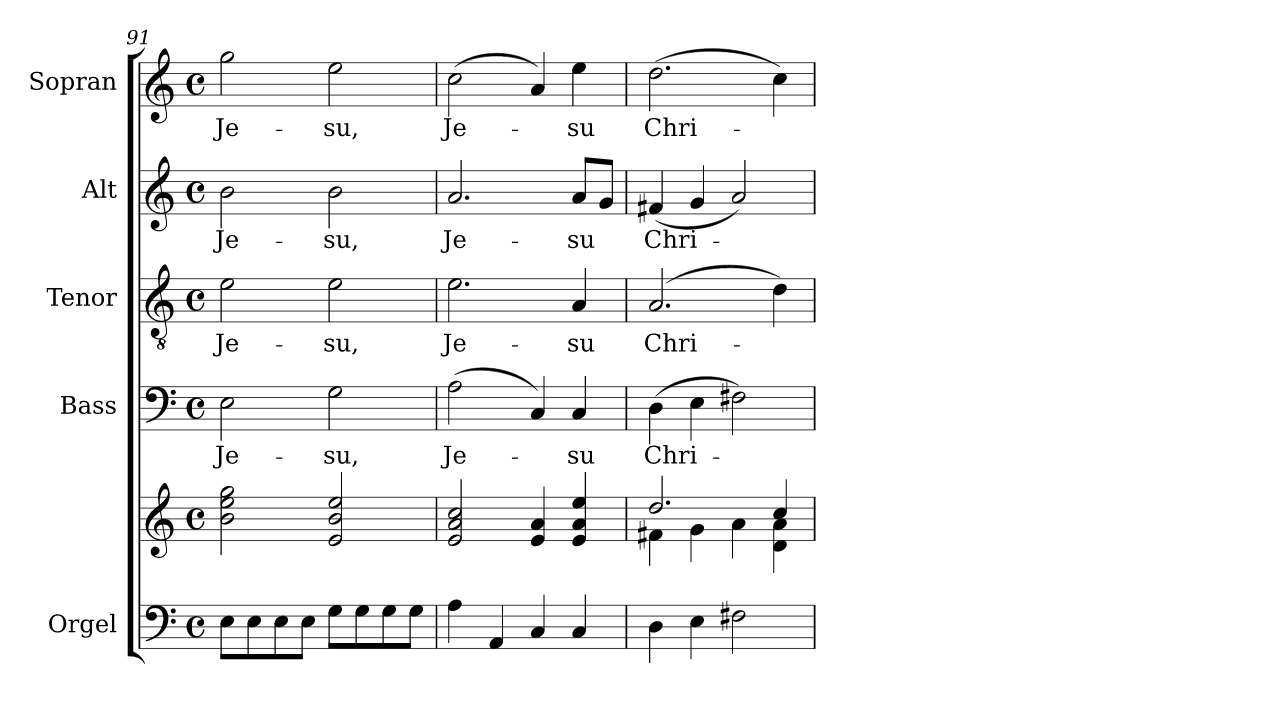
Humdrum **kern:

**kern	**kern	**kern	**text	**kern	**text	**kern	**text	**kern	**text
*part5	*part5	*part4	*part4	*part3	*part3	*part2	*part2	*part1	*part1
*staff6	*staff5	*staff4	*staff4	*staff3	*staff3	*staff2	*staff2	*staff1	*staff1
*I"Orgel	*	*I"Bass	*	*I"Tenor	*	*I"Alt	*	*I"Sopran	*
*I'Org.	*	*I'B.	*	*I'T.	*	*I'A.	*	*I'S.	*
!!LO:PB:g=z
*clefF4	*clefG2	*clefF4	*	*clefGv2	*	*clefG2	*	*clefG2	*
*k[]	*k[]	*k[]	*	*k[]	*	*k[]	*	*k[]	*
*C:	*C:	*C:	*	*C:	*	*C:	*	*C:	*
*M4/4	*M4/4	*M4/4	*	*M4/4	*	*M4/4	*	*M4/4	*
*met(c)	*met(c)	*met(c)	*	*met(c)	*	*met(c)	*	*met(c)	*
=91	=91	=91	=91	=91	=91	=91	=91	=91	=91
!	!	!	!LO:LY:b	!	!LO:LY:b	!	!LO:LY:b	!	!LO:LY:b
8E\L	2b\ 2ee\ 2gg\	2E\	Je-	2e\	Je-	2b\	Je-	2gg\	Je-
8E\	.	.	.	.	.	.	.	.	.
8E\	.	.	.	.	.	.	.	.	.
8E\J	.	.	.	.	.	.	.	.	.
!	!	!	!LO:LY:b	!	!LO:LY:b	!	!LO:LY:b	!	!LO:LY:b
8G\L	2e/ 2b/ 2ee/	2G\	-su,	2e\	-su,	2b\	-su,	2ee\	-su,
8G\	.	.	.	.	.	.	.	.	.
8G\	.	.	.	.	.	.	.	.	.
8G\J	.	.	.	.	.	.	.	.	.
=92	=92	=92	=92	=92	=92	=92	=92	=92	=92
!	!	!	!LO:LY:b	!	!LO:LY:b	!	!LO:LY:b	!	!LO:LY:b
4A\	2e/ 2a/ 2cc/	(>2A\	Je-	2.e\	Je-	2.a/	Je-	(>2cc\	Je-
4AA/	.	.	.	.	.	.	.	.	.
4C/	4e/ 4a/	4C/)	.	.	.	.	.	4a/)	.
!	!	!	!LO:LY:b	!	!LO:LY:b	!	!LO:LY:b	!	!LO:LY:b
4C/	4e/ 4a/ 4ee/	4C/	-su	4A/	-su	8a/L	-su	4ee\	-su
.	.	.	.	.	.	8g/J	.	.	.
=93	=93	=93	=93	=93	=93	=93	=93	=93	=93
*	*^	*	*	*	*	*	*	*	*
!	!	!	!	!LO:LY:b	!	!LO:LY:b	!	!LO:LY:b	!	!LO:LY:b
4D\	2.dd/	4f#X\	(>4D\	Chri-	(2.A/	Chri-	(<4f#X/	Chri-	(>2.dd\	Chri-
4E\	.	4g\	4E\	.	.	.	4g/	.	.	.
2F#X\	.	4a\	2F#X\)	.	.	.	2a/)	.	.	.
.	4cc/	4d\ 4a\	.	.	4d\)	.	.	.	4cc\)	.
*	*v	*v	*	*	*	*	*	*	*	*
=	=	=	=	=	=	=	=	=	=
*-	*-	*-	*-	*-	*-	*-	*-	*-	*-
